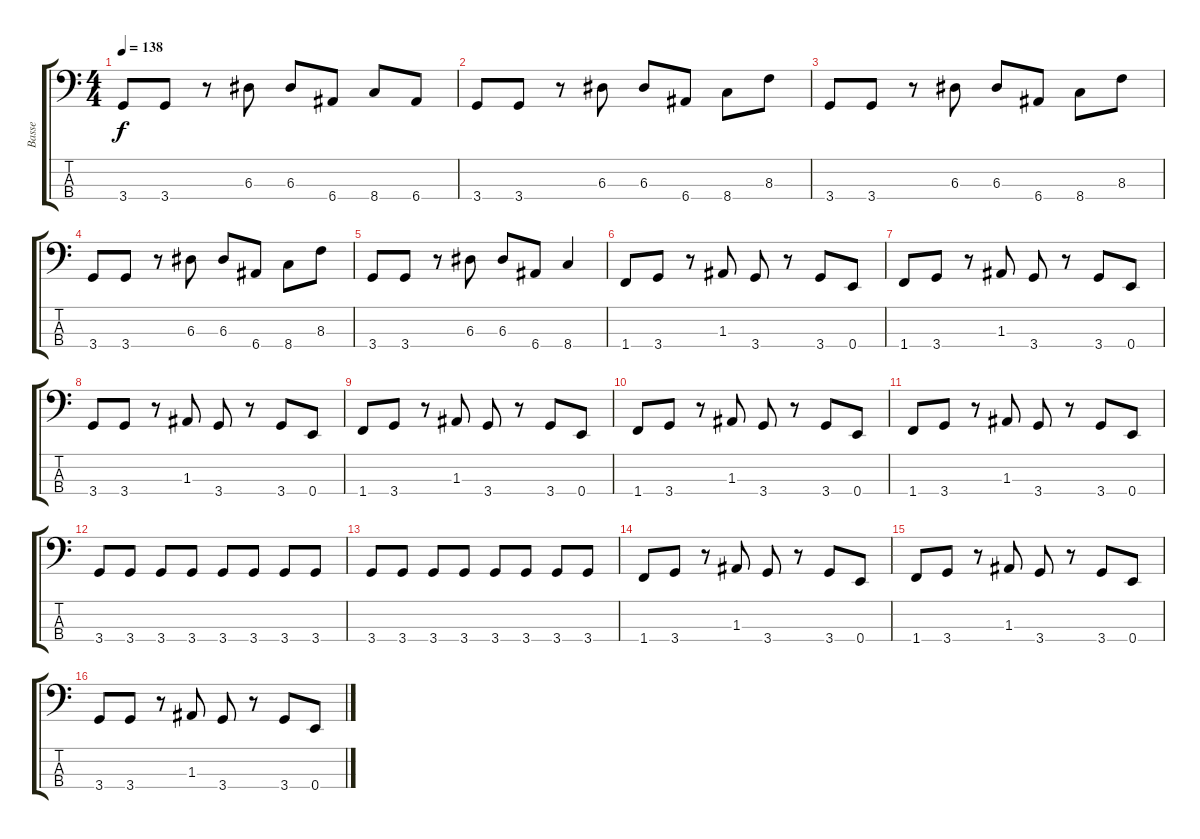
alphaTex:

\track ("Basse" "Basse") {instrument acousticguitarnylon}
\staff {score tabs}
\tuning (G2 D2 A1 E1) {hide}
\ts (4 4)
\tempo 138
\clef f4
\ks c
3.4.8{dy f} 3.4.8 r.8 6.3.8 6.3.8 6.4.8 8.4.8 6.4.8 |
3.4.8 3.4.8 r.8 6.3.8 6.3.8 6.4.8 8.4.8 8.3.8 |
3.4.8 3.4.8 r.8 6.3.8 6.3.8 6.4.8 8.4.8 8.3.8 |
3.4.8 3.4.8 r.8 6.3.8 6.3.8 6.4.8 8.4.8 8.3.8 |
3.4.8 3.4.8 r.8 6.3.8 6.3.8 6.4.8 8.4.4 |
1.4.8 3.4.8 r.8 1.3.8 3.4.8 r.8 3.4.8 0.4.8 |
1.4.8 3.4.8 r.8 1.3.8 3.4.8 r.8 3.4.8 0.4.8 |
3.4.8 3.4.8 r.8 1.3.8 3.4.8 r.8 3.4.8 0.4.8 |
1.4.8 3.4.8 r.8 1.3.8 3.4.8 r.8 3.4.8 0.4.8 |
1.4.8 3.4.8 r.8 1.3.8 3.4.8 r.8 3.4.8 0.4.8 |
1.4.8 3.4.8 r.8 1.3.8 3.4.8 r.8 3.4.8 0.4.8 |
3.4.8 3.4.8 3.4.8 3.4.8 3.4.8 3.4.8 3.4.8 3.4.8 |
3.4.8 3.4.8 3.4.8 3.4.8 3.4.8 3.4.8 3.4.8 3.4.8 |
1.4.8 3.4.8 r.8 1.3.8 3.4.8 r.8 3.4.8 0.4.8 |
1.4.8 3.4.8 r.8 1.3.8 3.4.8 r.8 3.4.8 0.4.8 |
3.4.8 3.4.8 r.8 1.3.8 3.4.8 r.8 3.4.8 0.4.8
